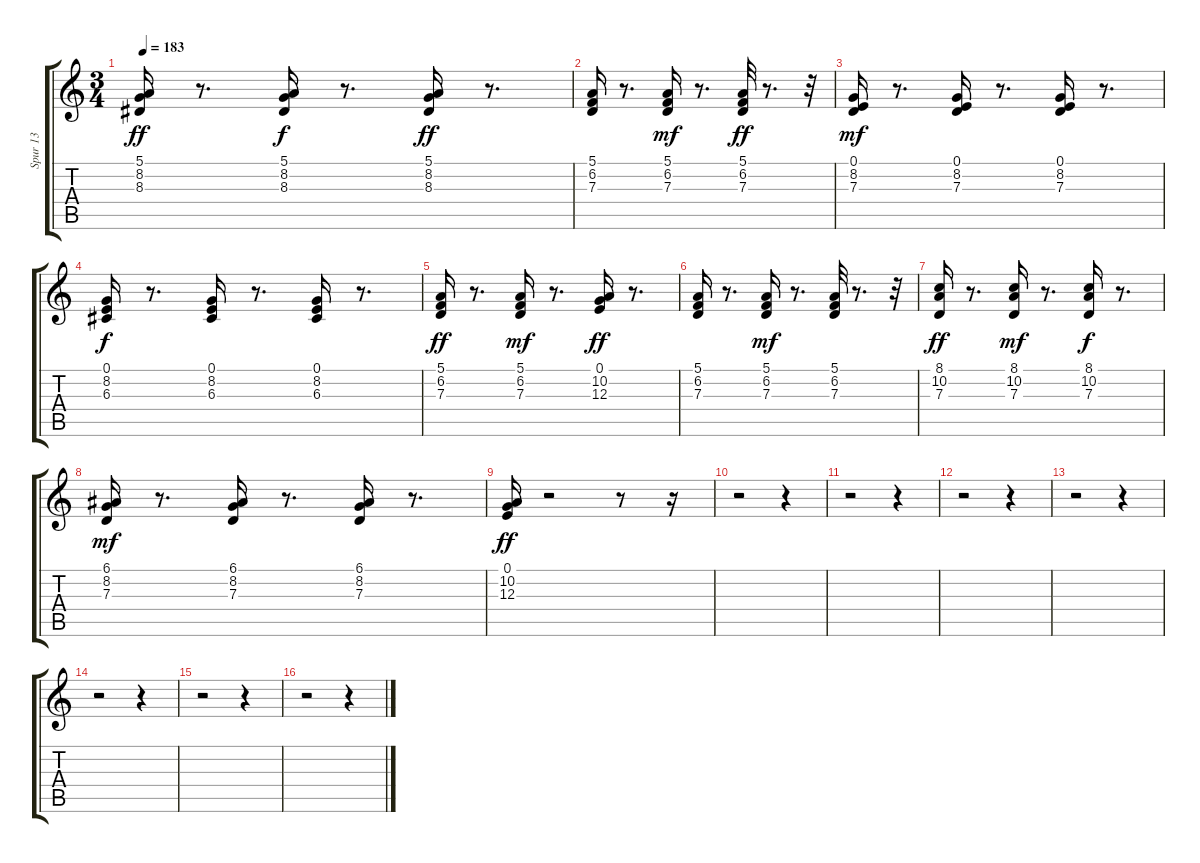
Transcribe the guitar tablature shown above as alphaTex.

\track ("Spur 13" "Spur 13") {instrument dulcimer}
\staff {score tabs}
\tuning (E4 B3 G3 D3 A2 E2) {hide}
\ts (3 4)
\tempo 183
\clef g2
\ks c
(5.1 8.2 8.3).16{dy ff} r.8{d} (5.1 8.2 8.3).16{dy f} r.8{d} (5.1 8.2 8.3).16{dy ff} r.8{d} |
(5.1 6.2 7.3).16 r.8{d} (5.1 6.2 7.3).16{dy mf} r.8{d} (5.1 6.2 7.3).32{dy ff} r.8{d} r.32 |
(0.1 8.2 7.3).16{dy mf} r.8{d} (0.1 8.2 7.3).16 r.8{d} (0.1 8.2 7.3).16 r.8{d} |
(0.1 8.2 6.3).16{dy f} r.8{d} (0.1 8.2 6.3).16 r.8{d} (0.1 8.2 6.3).16 r.8{d} |
(5.1 6.2 7.3).16{dy ff} r.8{d} (5.1 6.2 7.3).16{dy mf} r.8{d} (0.1 10.2 12.3).16{dy ff} r.8{d} |
(5.1 6.2 7.3).16 r.8{d} (5.1 6.2 7.3).16{dy mf} r.8{d} (5.1 6.2 7.3).32 r.8{d} r.32 |
(8.1 10.2 7.3).16{dy ff} r.8{d} (8.1 10.2 7.3).16{dy mf} r.8{d} (8.1 10.2 7.3).16{dy f} r.8{d} |
(6.1 8.2 7.3).16{dy mf} r.8{d} (6.1 8.2 7.3).16 r.8{d} (6.1 8.2 7.3).16 r.8{d} |
(0.1 10.2 12.3).16{dy ff} r.2 r.8 r.16 |
r.2 r.4 |
r.2 r.4 |
r.2 r.4 |
r.2 r.4 |
r.2 r.4 |
r.2 r.4 |
r.2 r.4
